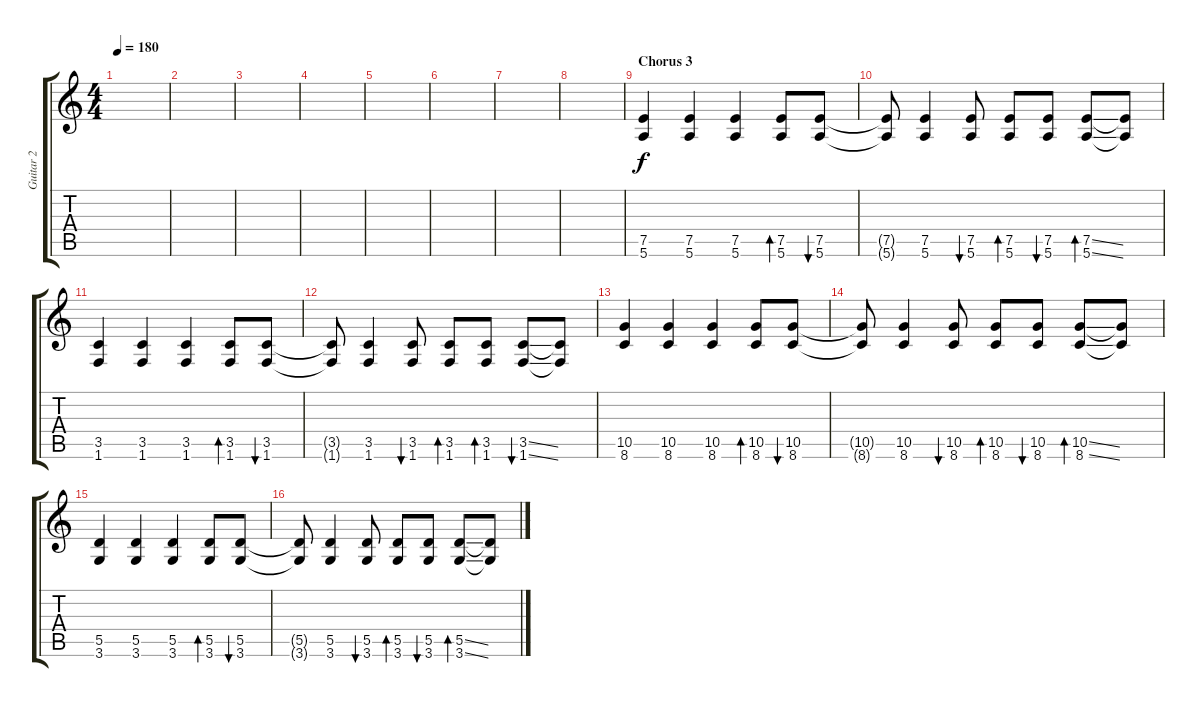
\track ("Guitar 2" "Guitar 2") {instrument distortionguitar}
\staff {score tabs}
\tuning (E4 B3 G3 D3 A2 E2) {hide}
\ts (4 4)
\tempo 180
\clef g2
\ks c
|
|
|
|
|
|
|
|
\section ("" "Chorus 3")
(7.5 5.6).4 (7.5 5.6).4 (7.5 5.6).4 (7.5 5.6).8{bd 60} (7.5 5.6).8{bu 60} |
(7.5{t} 5.6{t}).8 (7.5 5.6).4 (7.5 5.6).8{bu 60} (7.5 5.6).8{bd 60} (7.5 5.6).8{bu 60} (7.5{ss} 5.6{ss}).8{bd 60} (7.5{t} 5.6{t}).8 |
(3.5 1.6).4 (3.5 1.6).4 (3.5 1.6).4 (3.5 1.6).8{bd 60} (3.5 1.6).8{bu 60} |
(3.5{t} 1.6{t}).8 (3.5 1.6).4 (3.5 1.6).8{bu 60} (3.5 1.6).8{bd 60} (3.5 1.6).8{bd 60} (3.5{ss} 1.6{ss}).8{bu 60} (3.5{t} 1.6{t}).8 |
(10.5 8.6).4 (10.5 8.6).4 (10.5 8.6).4 (10.5 8.6).8{bd 60} (10.5 8.6).8{bu 60} |
(10.5{t} 8.6{t}).8 (10.5 8.6).4 (10.5 8.6).8{bu 60} (10.5 8.6).8{bd 60} (10.5 8.6).8{bu 60} (10.5{ss} 8.6{ss}).8{bd 60} (10.5{t} 8.6{t}).8 |
(5.5 3.6).4 (5.5 3.6).4 (5.5 3.6).4 (5.5 3.6).8{bd 60} (5.5 3.6).8{bu 60} |
(5.5{t} 3.6{t}).8 (5.5 3.6).4 (5.5 3.6).8{bu 60} (5.5 3.6).8{bd 60} (5.5 3.6).8{bu 60} (5.5{ss} 3.6{ss}).8{bd 60} (5.5{t} 3.6{t}).8
